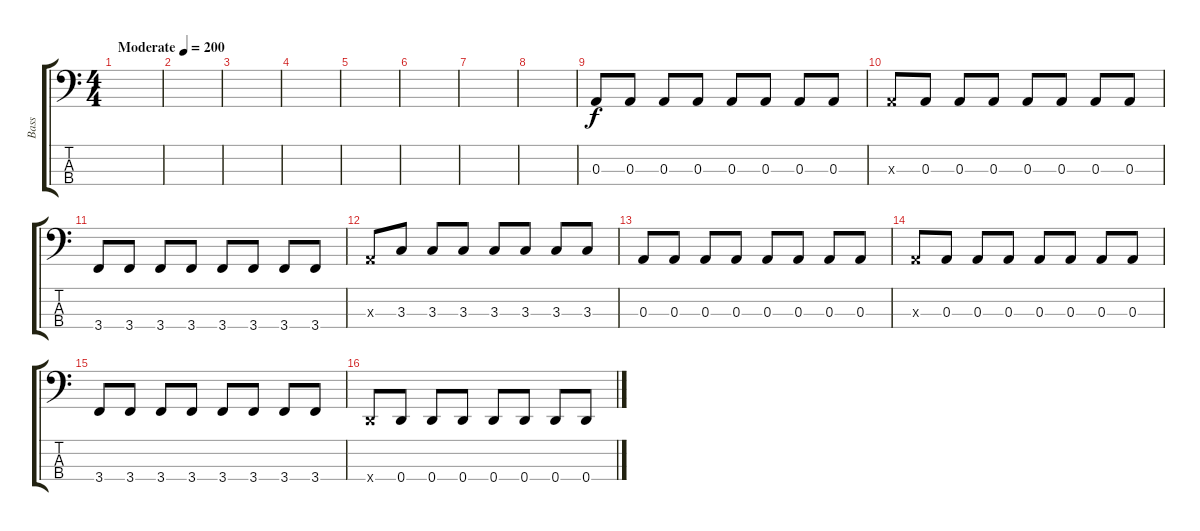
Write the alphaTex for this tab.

\track ("Bass" "Bass") {instrument electricbassfinger}
\staff {score tabs}
\tuning (G2 D2 A1 D1) {hide}
\ts (4 4)
\tempo (200 "Moderate")
\clef f4
\ks c
|
|
|
|
|
|
|
|
0.3.8 0.3.8 0.3.8 0.3.8 0.3.8 0.3.8 0.3.8 0.3.8 |
0.3{x}.8 0.3.8 0.3.8 0.3.8 0.3.8 0.3.8 0.3.8 0.3.8 |
3.4.8 3.4.8 3.4.8 3.4.8 3.4.8 3.4.8 3.4.8 3.4.8 |
0.3{x}.8 3.3.8 3.3.8 3.3.8 3.3.8 3.3.8 3.3.8 3.3.8 |
0.3.8 0.3.8 0.3.8 0.3.8 0.3.8 0.3.8 0.3.8 0.3.8 |
0.3{x}.8 0.3.8 0.3.8 0.3.8 0.3.8 0.3.8 0.3.8 0.3.8 |
3.4.8 3.4.8 3.4.8 3.4.8 3.4.8 3.4.8 3.4.8 3.4.8 |
0.4{x}.8 0.4.8 0.4.8 0.4.8 0.4.8 0.4.8 0.4.8 0.4.8
